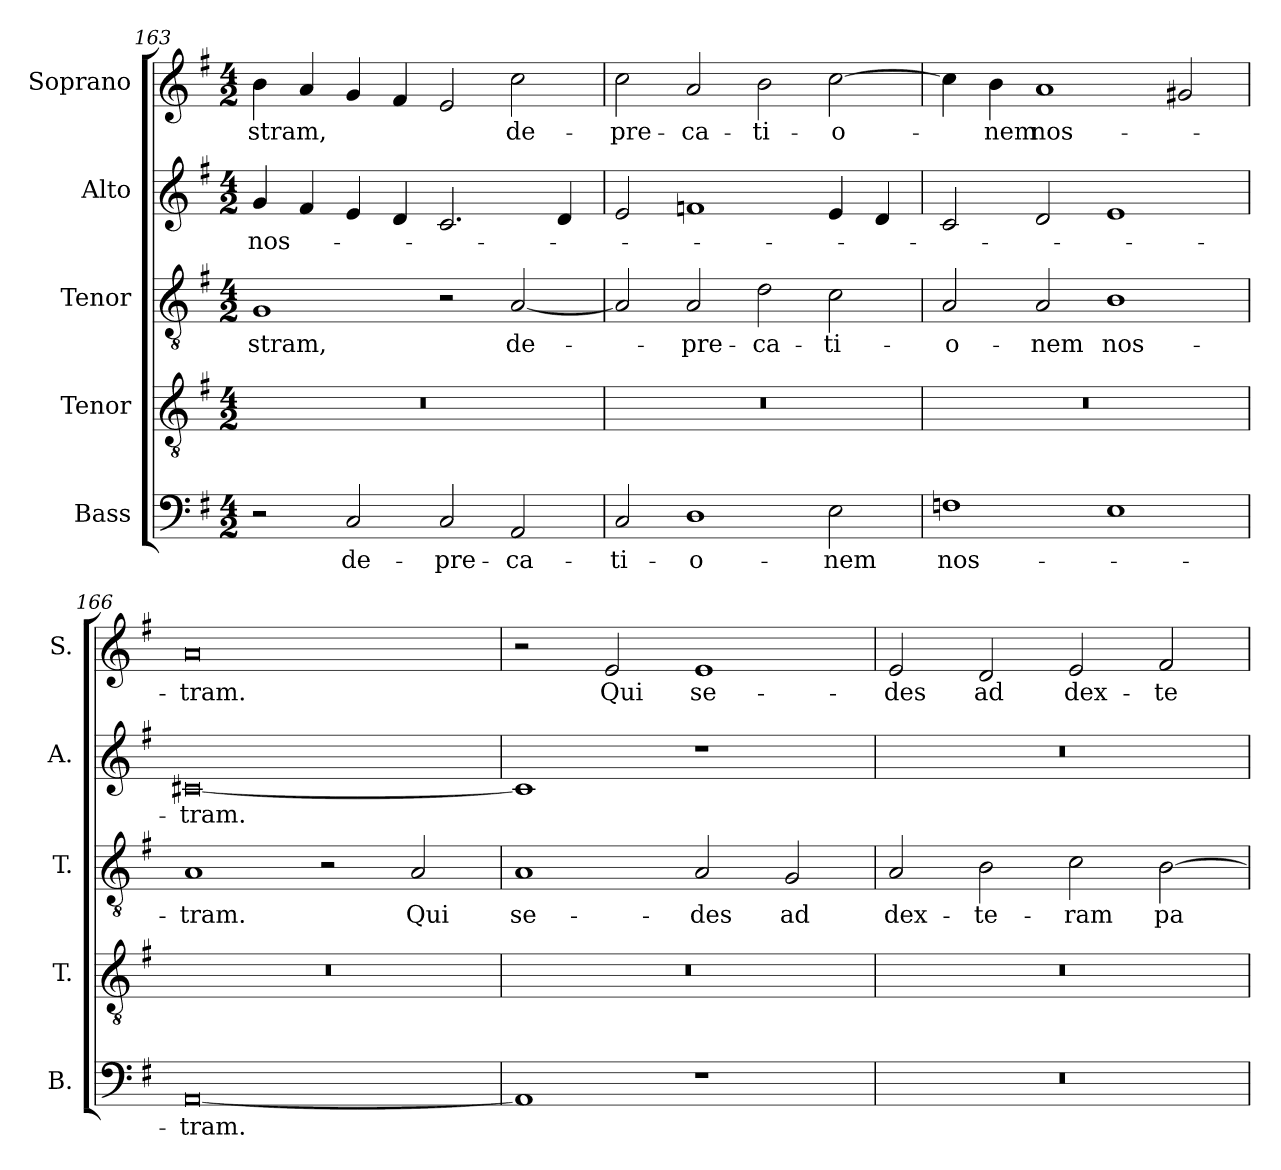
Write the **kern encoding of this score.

**kern	**text	**kern	**kern	**text	**kern	**text	**kern	**text
*part5	*part5	*part4	*part3	*part3	*part2	*part2	*part1	*part1
*staff5	*staff5	*staff4	*staff3	*staff3	*staff2	*staff2	*staff1	*staff1
*I"Bass	*	*I"Tenor	*I"Tenor	*	*I"Alto	*	*I"Soprano	*
*I'B.	*	*I'T.	*I'T.	*	*I'A.	*	*I'S.	*
*clefF4	*	*clefGv2	*clefGv2	*	*clefG2	*	*clefG2	*
*	*	*ITrd7c12	*ITrd7c12	*	*	*	*	*
*k[f#]	*	*k[f#]	*k[f#]	*	*k[f#]	*	*k[f#]	*
*G:	*	*G:	*G:	*	*G:	*	*G:	*
*M4/2	*	*M4/2	*M4/2	*	*M4/2	*	*M4/2	*
=163	=163	=163	=163	=163	=163	=163	=163	=163
!	!	!LO:N:vis=1	!	!	!	!	!	!
!	!	!	!	!LO:LY:b:color=#000000	!	!	!	!
!	!	!	!	!	!	!LO:LY:b:color=#000000	!	!
!	!	!	!	!	!	!	!	!LO:LY:b:color=#000000
2r	.	0r	1GGi	-stram,	4gi/	nos-	4bi\	-stram,
.	.	.	.	.	4f#i/	.	4ai/	.
!	!LO:LY:b:color=#000000	!	!	!	!	!	!	!
2Ci/	de-	.	.	.	4ei/	.	4gi/	.
.	.	.	.	.	4di/	.	4f#i/	.
!	!LO:LY:b:color=#000000	!	!	!	!	!	!	!
2Ci/	-pre-	.	2r	.	2.ci/	.	2ei/	.
!	!LO:LY:b:color=#000000	!	!	!	!	!	!	!
!	!	!	!	!LO:LY:b:color=#000000	!	!	!	!
!	!	!	!	!	!	!	!	!LO:LY:b:color=#000000
2AAi/	-ca-	.	[2AAi/	de-	.	.	2cci\	de-
.	.	.	.	.	4di/	.	.	.
=164	=164	=164	=164	=164	=164	=164	=164	=164
!	!LO:LY:b:color=#000000	!LO:N:vis=1	!	!	!	!	!	!
!	!	!	!	!	!	!	!	!LO:LY:b:color=#000000
2Ci/	-ti-	0r	2AAi/]	.	2ei/	.	2cci\	-pre-
!	!LO:LY:b:color=#000000	!	!	!	!	!	!	!
!	!	!	!	!LO:LY:b:color=#000000	!	!	!	!
!	!	!	!	!	!	!	!	!LO:LY:b:color=#000000
1Di	-o-	.	2AAi/	-pre-	1fni	.	2ai/	-ca-
!	!	!	!	!LO:LY:b:color=#000000	!	!	!	!
!	!	!	!	!	!	!	!	!LO:LY:b:color=#000000
.	.	.	2Di\	-ca-	.	.	2bi\	-ti-
!	!LO:LY:b:color=#000000	!	!	!	!	!	!	!
!	!	!	!	!LO:LY:b:color=#000000	!	!	!	!
!	!	!	!	!	!	!	!	!LO:LY:b:color=#000000
2Ei\	-nem	.	2Ci\	-ti-	4ei/	.	[2cci\	-o-
.	.	.	.	.	4di/	.	.	.
=165	=165	=165	=165	=165	=165	=165	=165	=165
!	!LO:LY:b:color=#000000	!LO:N:vis=1	!	!	!	!	!	!
!	!	!	!	!LO:LY:b:color=#000000	!	!	!	!
1Fni	nos-	0r	2AAi/	-o-	2ci/	.	4cci\]	.
!	!	!	!	!	!	!	!	!LO:LY:b:color=#000000
.	.	.	.	.	.	.	4bi\	-nem
!	!	!	!	!LO:LY:b:color=#000000	!	!	!	!
!	!	!	!	!	!	!	!	!LO:LY:b:color=#000000
.	.	.	2AAi/	-nem	2di/	.	1ai	nos-
!	!	!	!	!LO:LY:b:color=#000000	!	!	!	!
1Ei	.	.	1BBi	nos-	1ei	.	.	.
.	.	.	.	.	.	.	2g#Xi/	.
=166	=166	=166	=166	=166	=166	=166	=166	=166
!	!LO:LY:b:color=#000000	!LO:N:vis=1	!	!	!	!	!	!
!	!	!	!	!LO:LY:b:color=#000000	!	!	!	!
!	!	!	!	!	!	!LO:LY:b:color=#000000	!	!
!	!	!	!	!	!	!	!	!LO:LY:b:color=#000000
[0AAi	-tram.	0r	1AAi	-tram.	[0c#Xi	-tram.	0ai	-tram.
.	.	.	2r	.	.	.	.	.
!	!	!	!	!LO:LY:b:color=#000000	!	!	!	!
.	.	.	2AAi/	Qui	.	.	.	.
=167	=167	=167	=167	=167	=167	=167	=167	=167
!	!	!LO:N:vis=1	!	!	!	!	!	!
!	!	!	!	!LO:LY:b:color=#000000	!	!	!	!
1AAi]	.	0r	1AAi	se-	1c#i]	.	2r	.
!	!	!	!	!	!	!	!	!LO:LY:b:color=#000000
.	.	.	.	.	.	.	2ei/	Qui
!	!	!	!	!LO:LY:b:color=#000000	!	!	!	!
!	!	!	!	!	!	!	!	!LO:LY:b:color=#000000
1r	.	.	2AAi/	-des	1r	.	1ei	se-
!	!	!	!	!LO:LY:b:color=#000000	!	!	!	!
.	.	.	2GGi/	ad	.	.	.	.
=168	=168	=168	=168	=168	=168	=168	=168	=168
!LO:N:vis=1	!	!LO:N:vis=1	!	!	!	!	!	!
!	!	!	!	!LO:LY:b:color=#000000	!LO:N:vis=1	!	!	!
!	!	!	!	!	!	!	!	!LO:LY:b:color=#000000
0r	.	0r	2AAi/	dex-	0r	.	2ei/	-des
!	!	!	!	!LO:LY:b:color=#000000	!	!	!	!
!	!	!	!	!	!	!	!	!LO:LY:b:color=#000000
.	.	.	2BBi\	-te-	.	.	2di/	ad
!	!	!	!	!LO:LY:b:color=#000000	!	!	!	!
!	!	!	!	!	!	!	!	!LO:LY:b:color=#000000
.	.	.	2Ci\	-ram	.	.	2ei/	dex-
!	!	!	!	!LO:LY:b:color=#000000	!	!	!	!
!	!	!	!	!	!	!	!	!LO:LY:b:color=#000000
.	.	.	[2BBi\	pa-	.	.	2f#i/	-te-
=	=	=	=	=	=	=	=	=
*-	*-	*-	*-	*-	*-	*-	*-	*-
